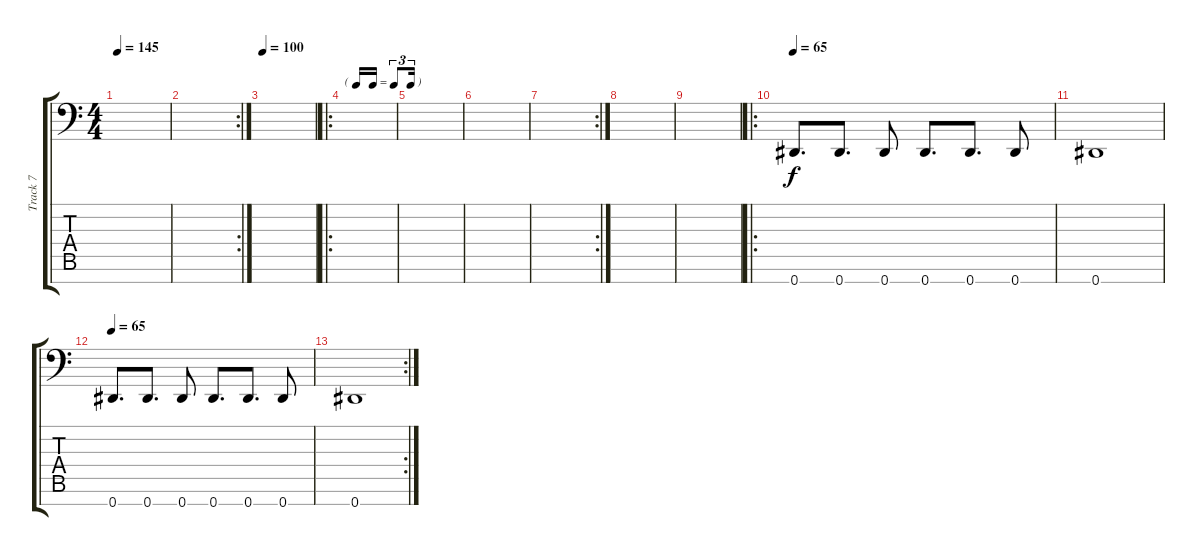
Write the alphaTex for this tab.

\track ("Track 7" "Track 7") {instrument slapbass1}
\staff {score tabs}
\tuning (E4 B3 G3 D3 Ab1 Eb1 Eb1) {hide}
\ts (4 4)
\tempo 145
\clef f4
\ks c
|
\rc 2
|
\tempo 100
|
\ro
\tf triplet16th
|
|
|
\rc 2
|
|
|
\ro
\tempo 65
0.7.8{d} 0.7.8{d} 0.7.8 0.7.8{d} 0.7.8{d} 0.7.8 |
0.7.1 |
\tempo 65
0.7.8{d} 0.7.8{d} 0.7.8 0.7.8{d} 0.7.8{d} 0.7.8 |
\rc 2
0.7.1
